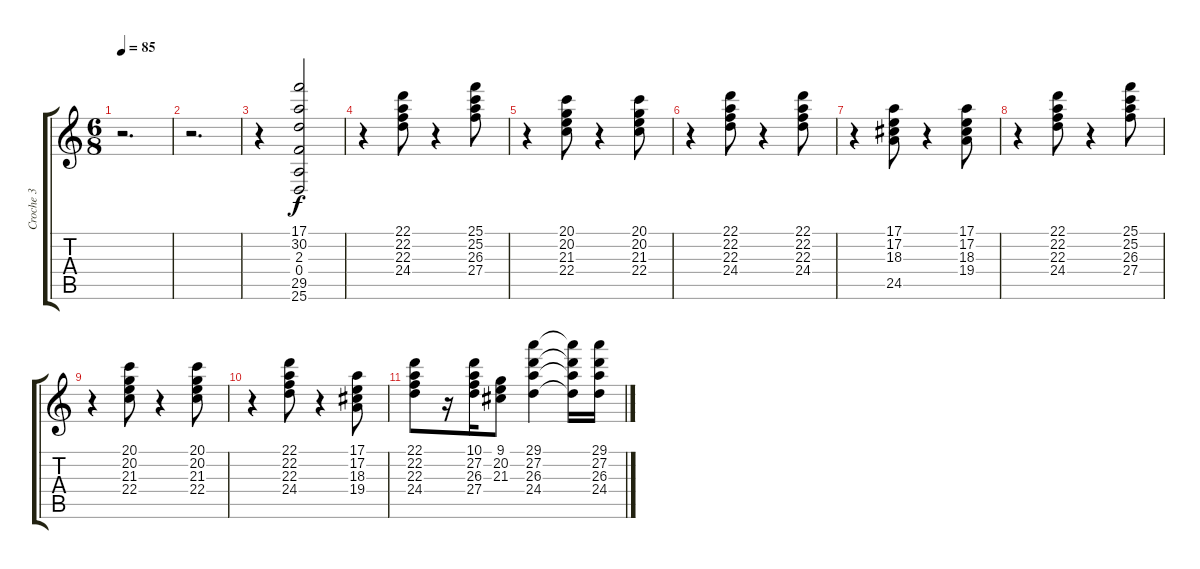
\track ("Croche 3" "Croche 3") {instrument fx5brightness}
\staff {score tabs}
\tuning (E4 B3 G3 D3 A2 E2) {hide}
\ts (6 8)
\tempo 85
\clef g2
\ks c
r.2{d dy f instrument fx5brightness} |
r.2{d} |
r.4 (17.1 30.2 2.3 0.4 29.5 25.6).2 |
r.4 (22.1 22.2 22.3 24.4).8 r.4 (25.1 25.2 26.3 27.4).8 |
r.4 (20.1 20.2 21.3 22.4).8 r.4 (20.1 20.2 21.3 22.4).8 |
r.4 (22.1 22.2 22.3 24.4).8 r.4 (22.1 22.2 22.3 24.4).8 |
r.4 (17.1 17.2 18.3 24.5).8 r.4 (17.1 17.2 18.3 19.4).8 |
r.4 (22.1 22.2 22.3 24.4).8 r.4 (25.1 25.2 26.3 27.4).8 |
r.4 (20.1 20.2 21.3 22.4).8 r.4 (20.1 20.2 21.3 22.4).8 |
r.4 (22.1 22.2 22.3 24.4).8 r.4 (17.1 17.2 18.3 19.4).8 |
(22.1 22.2 22.3 24.4).8 r.16 (10.1 27.2 26.3 27.4).16 (9.1 20.2 21.3).8 (29.1 27.2 26.3 24.4).4 (29.1{t} 27.2{t} 26.3{t} 24.4{t}).16 (29.1 27.2 26.3 24.4).16
